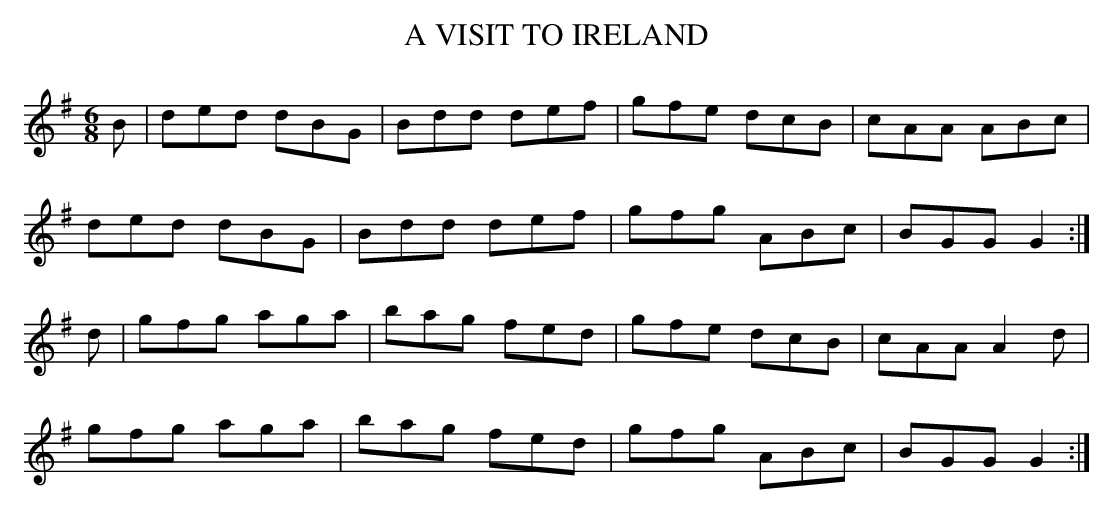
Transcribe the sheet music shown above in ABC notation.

X:1
T:VISIT TO IRELAND, A
M:6/8
L:1/8
K:G
B|ded dBG|Bdd def|gfe dcB|cAA ABc|
ded dBG|Bdd def|gfg ABc|BGG G2 :|
d|gfg aga|bag fed|gfe dcB|cAA A2d|
gfg aga|bag fed|gfg ABc|BGG G2 :|
